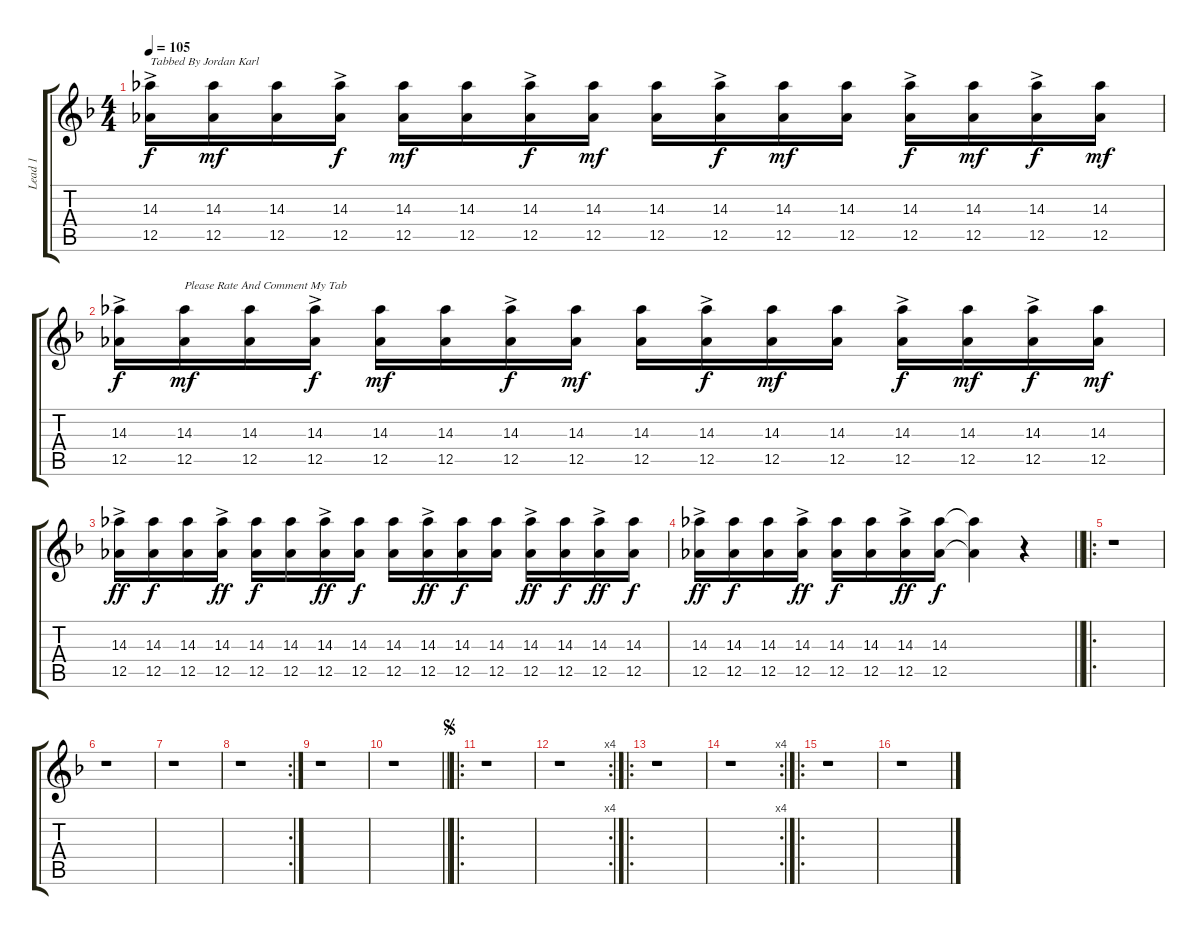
\track ("Lead 1" "Lead 1") {instrument electricguitarjazz}
\staff {score tabs}
\tuning (Eb4 Bb3 Gb3 Db3 Ab2 Db2) {hide}
\ts (4 4)
\tempo 105
\clef g2
\ks f
(14.3{ac} 12.5{ac}).16{txt "Tabbed By Jordan Karl" dy f instrument electricguitarjazz} (14.3 12.5).16{dy mf} (14.3 12.5).16 (14.3{ac} 12.5{ac}).16{dy f} (14.3 12.5).16{dy mf} (14.3 12.5).16 (14.3{ac} 12.5{ac}).16{dy f} (14.3 12.5).16{dy mf} (14.3 12.5).16 (14.3{ac} 12.5{ac}).16{dy f} (14.3 12.5).16{dy mf} (14.3 12.5).16 (14.3{ac} 12.5{ac}).16{dy f} (14.3 12.5).16{dy mf} (14.3{ac} 12.5{ac}).16{dy f} (14.3 12.5).16{dy mf} |
(14.3{ac} 12.5{ac}).16{dy f} (14.3 12.5).16{txt "Please Rate And Comment My Tab" dy mf} (14.3 12.5).16 (14.3{ac} 12.5{ac}).16{dy f} (14.3 12.5).16{dy mf} (14.3 12.5).16 (14.3{ac} 12.5{ac}).16{dy f} (14.3 12.5).16{dy mf} (14.3 12.5).16 (14.3{ac} 12.5{ac}).16{dy f} (14.3 12.5).16{dy mf} (14.3 12.5).16 (14.3{ac} 12.5{ac}).16{dy f} (14.3 12.5).16{dy mf} (14.3{ac} 12.5{ac}).16{dy f} (14.3 12.5).16{dy mf} |
(14.3{ac} 12.5{ac}).16{dy ff} (14.3 12.5).16{dy f} (14.3 12.5).16 (14.3{ac} 12.5{ac}).16{dy ff} (14.3 12.5).16{dy f} (14.3 12.5).16 (14.3{ac} 12.5{ac}).16{dy ff} (14.3 12.5).16{dy f} (14.3 12.5).16 (14.3{ac} 12.5{ac}).16{dy ff} (14.3 12.5).16{dy f} (14.3 12.5).16 (14.3{ac} 12.5{ac}).16{dy ff} (14.3 12.5).16{dy f} (14.3{ac} 12.5{ac}).16{dy ff} (14.3 12.5).16{dy f} |
\barLineRight lightlight
(14.3{ac} 12.5{ac}).16{dy ff} (14.3 12.5).16{dy f} (14.3 12.5).16 (14.3{ac} 12.5{ac}).16{dy ff} (14.3 12.5).16{dy f} (14.3 12.5).16 (14.3{ac} 12.5{ac}).16{dy ff} (14.3 12.5).16{dy f} (14.3{t} 12.5{t}).4 r.4 |
\ro
r.1 |
r.1 |
r.1 |
\rc 2
r.1 |
r.1 |
\barLineRight lightlight
r.1 |
\ro
\jump segno
r.1 |
\rc 4
r.1 |
\ro
r.1 |
\rc 4
r.1 |
\ro
r.1 |
r.1
